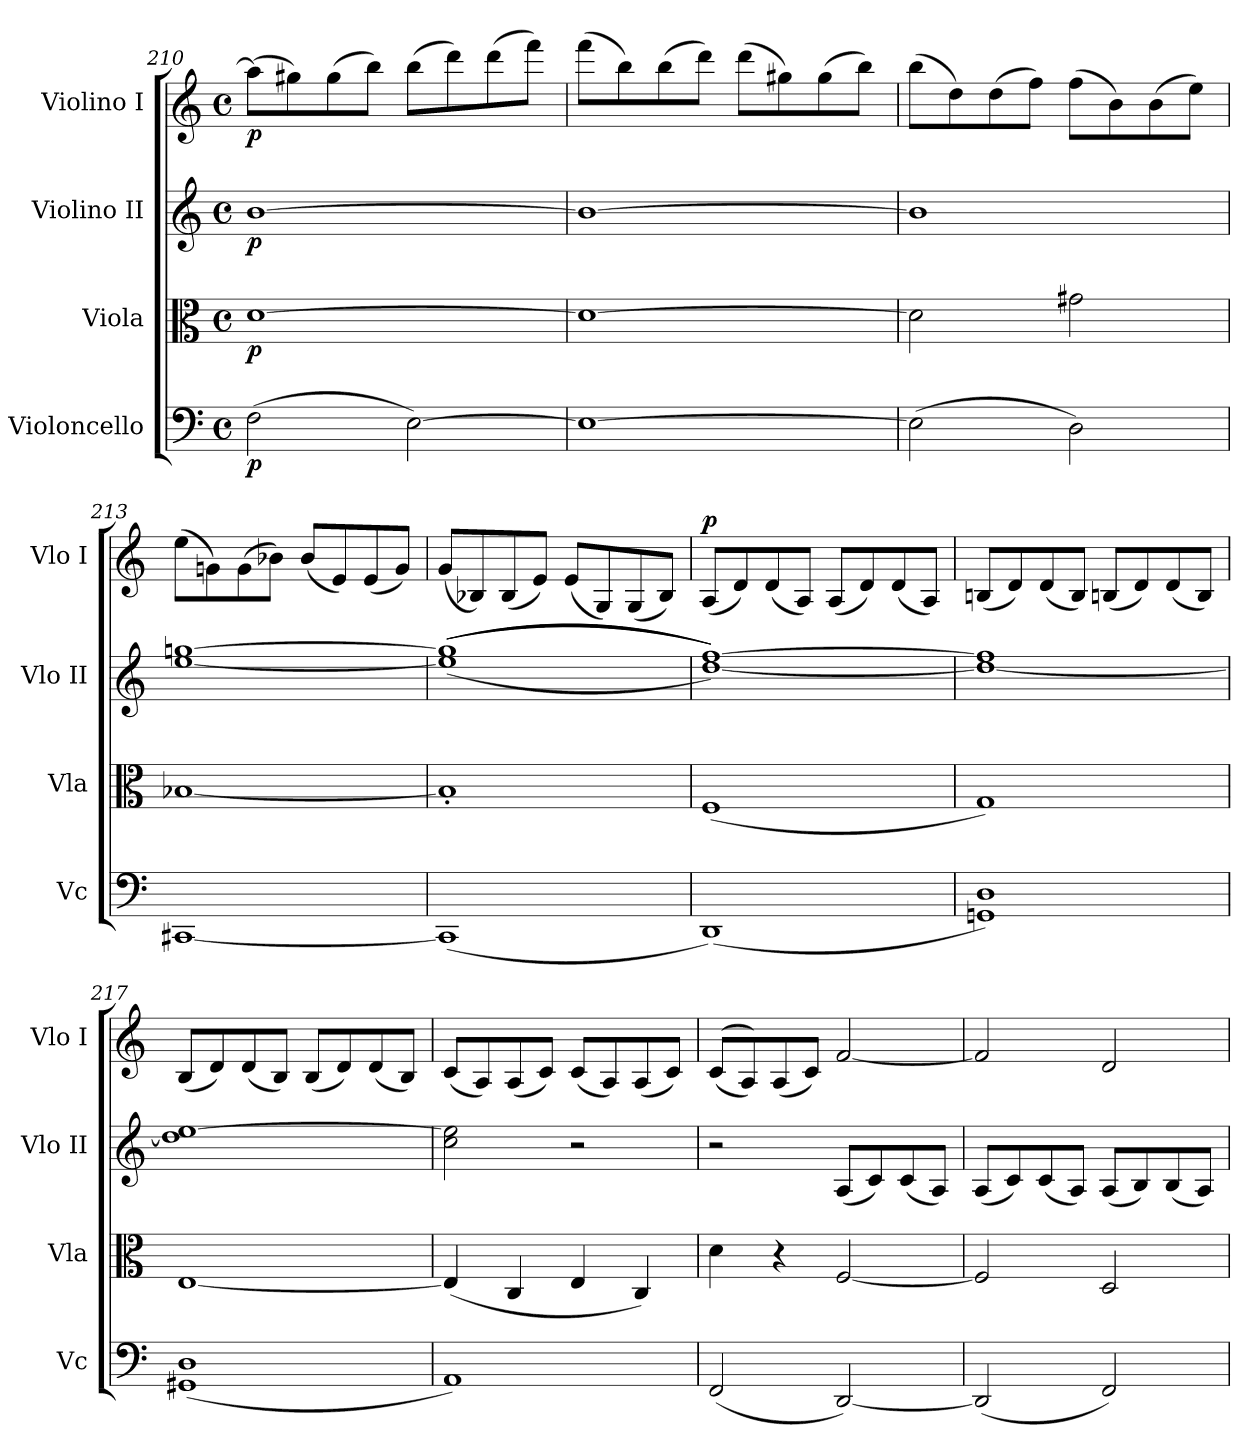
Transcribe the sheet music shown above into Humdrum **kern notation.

**kern	**dynam	**kern	**dynam	**kern	**dynam	**kern	**dynam
*part4	*part4	*part3	*part3	*part2	*part2	*part1	*part1
*staff4	*staff4	*staff3	*staff3	*staff2	*staff2	*staff1	*staff1
*I"Violoncello	*	*I"Viola	*	*I"Violino II	*	*I"Violino I	*
*I'Vc	*	*I'Vla	*	*I'Vlo II	*	*I'Vlo I	*
*clefF4	*	*clefC3	*	*clefG2	*	*clefG2	*
*k[]	*	*k[]	*	*k[]	*	*k[]	*
*M4/4	*	*M4/4	*	*M4/4	*	*M4/4	*
*met(c)	*	*met(c)	*	*met(c)	*	*met(c)	*
=210	=210	=210	=210	=210	=210	=210	=210
!	!LO:DY:b	!	!LO:DY:b	!	!LO:DY:b	!	!LO:DY:b
(2F\	p	[1d	p	[1b	p	(8aa\L]	p
.	.	.	.	.	.	8gg#X\)	.
.	.	.	.	.	.	(8gg#\	.
.	.	.	.	.	.	8bb\J)	.
[2E\)	.	.	.	.	.	(8bb\L	.
.	.	.	.	.	.	8ddd\)	.
.	.	.	.	.	.	(8ddd\	.
.	.	.	.	.	.	8fff\J)	.
=211	=211	=211	=211	=211	=211	=211	=211
1E_	.	1d_	.	1b_	.	(8fff\L	.
.	.	.	.	.	.	8bb\)	.
.	.	.	.	.	.	(8bb\	.
.	.	.	.	.	.	8ddd\J)	.
.	.	.	.	.	.	(8ddd\L	.
.	.	.	.	.	.	8gg#X\)	.
.	.	.	.	.	.	(8gg#\	.
.	.	.	.	.	.	8bb\J)	.
=212	=212	=212	=212	=212	=212	=212	=212
(2E\]	.	2d\]	.	1b]	.	(8bb\L	.
.	.	.	.	.	.	8dd\)	.
.	.	.	.	.	.	(8dd\	.
.	.	.	.	.	.	8ff\J)	.
2D\)	.	2g#X\	.	.	.	(8ff\L	.
.	.	.	.	.	.	8b\)	.
.	.	.	.	.	.	(8b\	.
.	.	.	.	.	.	8ee\J)	.
=213	=213	=213	=213	=213	=213	=213	=213
[1CC#X	.	[1B-X	.	[1ee [1ggn	.	(8ee\L	.
.	.	.	.	.	.	8gn\)	.
.	.	.	.	.	.	(8g\	.
.	.	.	.	.	.	8b-X\J)	.
.	.	.	.	.	.	(8b-/L	.
.	.	.	.	.	.	8e/)	.
.	.	.	.	.	.	(8e/	.
.	.	.	.	.	.	8g/J)	.
=214	=214	=214	=214	=214	=214	=214	=214
(1CC#]	.	1B-']	.	((((1ee] 1gg]	.	(8g/L	.
.	.	.	.	.	.	8B-X/)	.
.	.	.	.	.	.	(8B-/	.
.	.	.	.	.	.	8e/J)	.
.	.	.	.	.	.	(8e/L	.
.	.	.	.	.	.	8G/)	.
.	.	.	.	.	.	(8G/	.
.	.	.	.	.	.	8B-/J)	.
=215	=215	=215	=215	=215	=215	=215	=215
!	!	!	!	!	!	!	!LO:DY:a
(>1DD)	.	(1F	.	[1dd [1ff))))	.	(8A/L	p
.	.	.	.	.	.	8d/)	.
.	.	.	.	.	.	(8d/	.
.	.	.	.	.	.	8A/J)	.
.	.	.	.	.	.	(8A/L	.
.	.	.	.	.	.	8d/)	.
.	.	.	.	.	.	(8d/	.
.	.	.	.	.	.	8A/J)	.
=216	=216	=216	=216	=216	=216	=216	=216
1GGn 1D)	.	1G)	.	1dd_ 1ff]	.	(8Bn/L	.
.	.	.	.	.	.	8d/)	.
.	.	.	.	.	.	(8d/	.
.	.	.	.	.	.	8B/J)	.
.	.	.	.	.	.	(8Bn/L	.
.	.	.	.	.	.	8d/)	.
.	.	.	.	.	.	(8d/	.
.	.	.	.	.	.	8B/J)	.
!!LO:LB:g=z
=217	=217	=217	=217	=217	=217	=217	=217
(>1GG#X 1D	.	[1E	.	1dd] [1ee	.	(8B/L	.
.	.	.	.	.	.	8d/)	.
.	.	.	.	.	.	(8d/	.
.	.	.	.	.	.	8B/J)	.
.	.	.	.	.	.	(8B/L	.
.	.	.	.	.	.	8d/)	.
.	.	.	.	.	.	(8d/	.
.	.	.	.	.	.	8B/J)	.
=218	=218	=218	=218	=218	=218	=218	=218
1AA)	.	(4E/]	.	2cc\ 2ee\]	.	(8c/L	.
.	.	.	.	.	.	8A/)	.
.	.	4C/	.	.	.	(8A/	.
.	.	.	.	.	.	8c/J)	.
.	.	4E/	.	2r	.	(8c/L	.
.	.	.	.	.	.	8A/)	.
.	.	4C/)	.	.	.	(8A/	.
.	.	.	.	.	.	8c/J)	.
=219	=219	=219	=219	=219	=219	=219	=219
(2FF/	.	4d\	.	2r	.	((8c/L	.
.	.	.	.	.	.	8A/))	.
.	.	4r	.	.	.	(8A/	.
.	.	.	.	.	.	8c/J)	.
[2DD/)	.	[2F/	.	(8A/L	.	[2f/	.
.	.	.	.	8c/)	.	.	.
.	.	.	.	(8c/	.	.	.
.	.	.	.	8A/J)	.	.	.
=220	=220	=220	=220	=220	=220	=220	=220
(2DD/]	.	2F/]	.	(8A/L	.	2f/]	.
.	.	.	.	8c/)	.	.	.
.	.	.	.	(8c/	.	.	.
.	.	.	.	8A/J)	.	.	.
2FF/)	.	2D/	.	(8A/L	.	2d/	.
.	.	.	.	8B/)	.	.	.
.	.	.	.	(8B/	.	.	.
.	.	.	.	8A/J)	.	.	.
=	=	=	=	=	=	=	=
*-	*-	*-	*-	*-	*-	*-	*-
